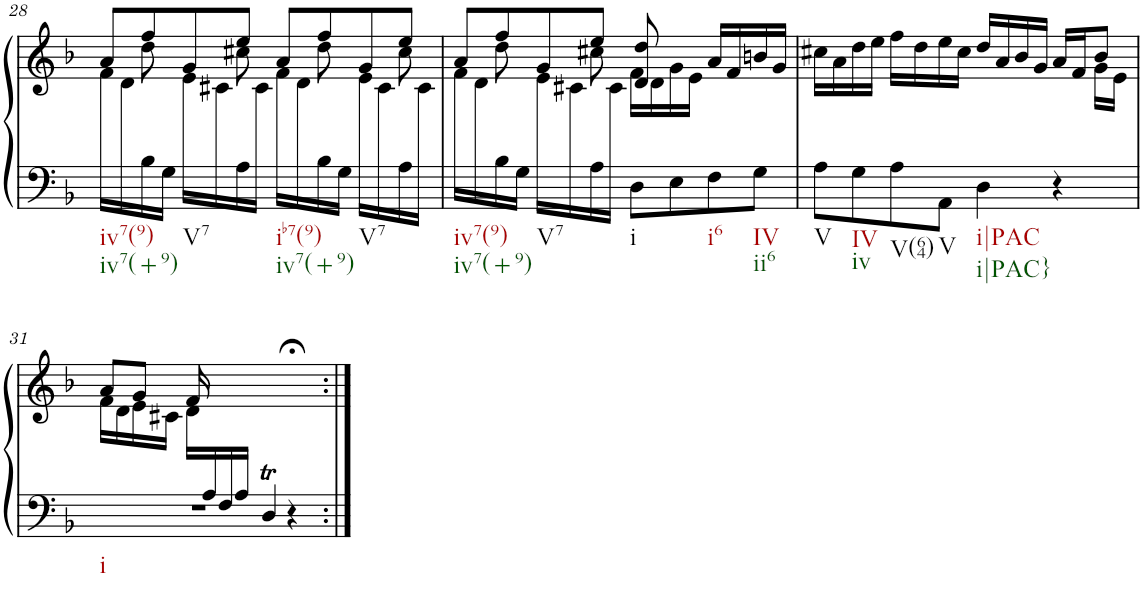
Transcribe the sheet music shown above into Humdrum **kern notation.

**kern	**kern
*part1	*part1
*staff2	*staff1
*I"Harpsichord	*
*I'Hch.	*
!!LO:PB:g=z
*clefF4	*clefG2
*k[b-]	*k[b-]
*M4/4	*M4/4
*met(c)	*met(c)
=28	=28
*	*^
*	*	*^
!LO:TX:b:t=iv7(9)	!	!	!
!LO:TX:b:t=iv7(+9)	!	!	!
8ryy	8a/L	8ryy	16f\LL
.	.	.	16d\
16B-\	8ff/	8dd\	8ryy
16G\JJ	.	.	.
!LO:TX:b:t=V7	!	!	!
8ryy	8g/	8ryy	16e\LL
.	.	.	16c#X\
16A\	8ee/J	8cc#X\	16ryy
16ryy	.	.	16c#\JJ
!LO:TX:b:t=ib7(9)	!	!	!
!LO:TX:b:t=iv7(+9)	!	!	!
8ryy	8a/L	8ryy	16f\LL
.	.	.	16d\
16B-\	8ff/	8dd\	8ryy
16G\JJ	.	.	.
!LO:TX:b:t=V7	!	!	!
8ryy	8g/	8ryy	16e\LL
.	.	.	16c#\
16A\	8ee/J	8cc#\	16ryy
16ryy	.	.	16c#\JJ
=29	=29	=29	=29
*	*	*	*^
!LO:TX:b:t=iv7(9)	!	!	!	!
!LO:TX:b:t=iv7(+9)	!	!	!	!
8ryy	8a/L	8ryy	2ryy	16f\LL
.	.	.	.	16d\
16B-\	8ff/	8dd\	.	8ryy
16G\JJ	.	.	.	.
!LO:TX:b:t=V7	!	!	!	!
8ryy	8g/	8ryy	.	16e\LL
.	.	.	.	16c#X\
16A\	8ee/J	8cc#X\	.	16ryy
16ryy	.	.	.	16c#\JJ
!LO:TX:b:t=i	!	!	!	!
8D\L	16f\LL	2ryy	8d/ 8dd/	2ryy
.	16d\	.	.	.
8E\	16g\	.	4.ryy	.
.	16e\JJ	.	.	.
!LO:TX:b:t=i6	!	!	!	!
8F\	16a/LL	.	.	.
.	16f/	.	.	.
!LO:TX:b:t=IV	!	!	!	!
!LO:TX:b:t=ii6	!	!	!	!
8G\J	16bn/	.	.	.
.	16g/JJ	.	.	.
*	*	*v	*v	*v
=30	=30	=30
!LO:TX:b:t=V	!	!
8A\L	16cc#X\LL	2..ryy
.	16a\	.
!LO:TX:b:t=IV	!	!
!LO:TX:b:t=iv	!	!
8G\	16dd\	.
.	16ee\JJ	.
!LO:TX:b:t=V(64)	!	!
8A\	16ff\LL	.
.	16dd\	.
!LO:TX:b:t=V	!	!
8AA\J	16ee\	.
.	16cc#\JJ	.
!LO:TX:b:t=i|PAC	!	!
!LO:TX:b:t=i|PAC}	!	!
4D\	16dd/LL	.
.	16a/	.
.	16b-/	.
.	16g/JJ	.
4r	16a/LL	.
.	16f/J	.
.	8b-/J	16g\LL
.	.	16e\JJ
!!LO:LB:g=z
=31	=31	=31
*^	*	*^
!LO:TX:b:t=i	!	!	!	!
16ryy	1r	8a/L	16f\LL	4ryy
.	.	.	16d\	.
.	.	8g/J	16e\	.
.	.	.	16c#X\JJ	.
.	.	16d\LL	2.ryy	16f/
16A/	.	4..ryy	.	2ryy
16F/	.	.	.	.
16A/JJ	.	.	.	.
4DT/	.	.	.	.
4ryy	.	4r;<	.	.
.	.	.	.	8.ryy
*v	*v	*	*	*
*	*v	*v	*v
=:|!	=:|!
*-	*-
